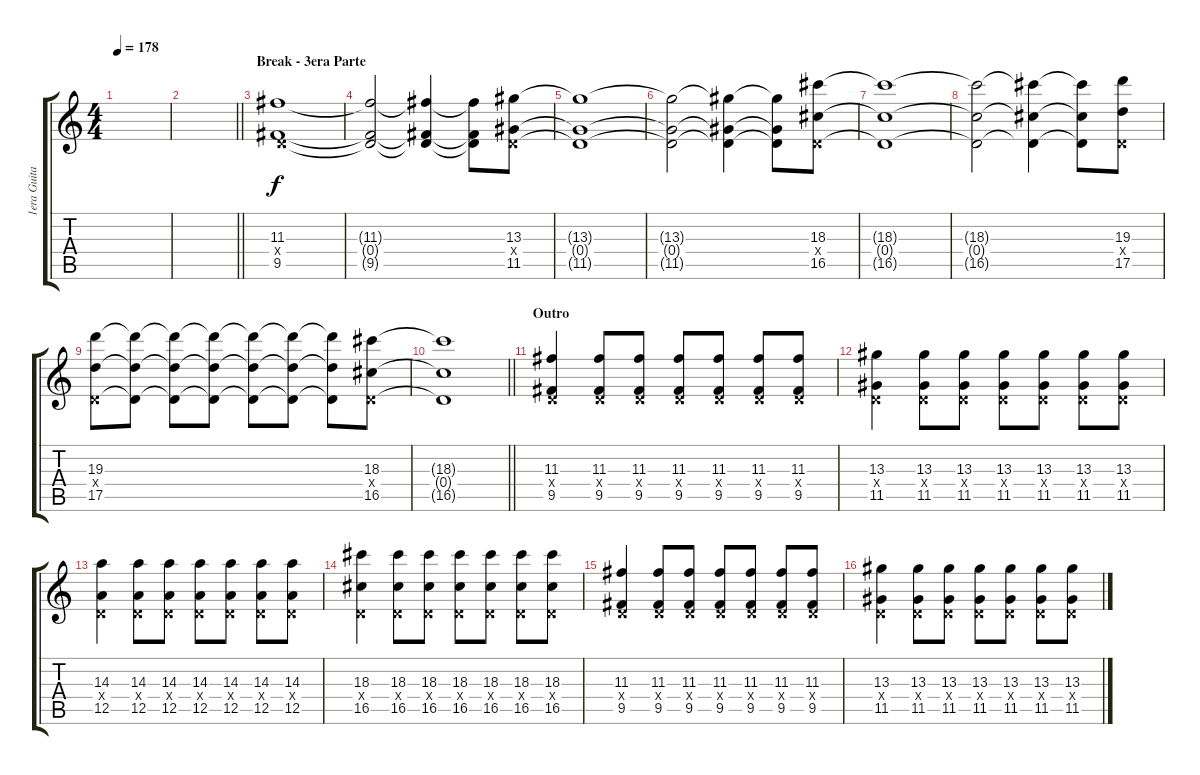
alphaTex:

\track ("1era Guitarra" "1era Guita") {instrument distortionguitar}
\staff {score tabs}
\tuning (E4 B3 G3 D3 A2 E2) {hide}
\ts (4 4)
\tempo 178
\clef g2
\ks c
|
\barLineRight lightlight
|
\section ("" "Break - 3era Parte")
(11.3 0.4{x} 9.5).1{volume 10 balance 4} |
(11.3{t} 0.4{t} 9.5{t}).2 (11.3{t} 0.4{t} 9.5{t}).4 (11.3{t} 0.4{t} 9.5{t}).8 (13.3 0.4{x} 11.5).8 |
(13.3{t} 0.4{t} 11.5{t}).1 |
(13.3{t} 0.4{t} 11.5{t}).2 (13.3{t} 0.4{t} 11.5{t}).4 (13.3{t} 0.4{t} 11.5{t}).8 (18.3 0.4{x} 16.5).8 |
(18.3{t} 0.4{t} 16.5{t}).1 |
(18.3{t} 0.4{t} 16.5{t}).2 (18.3{t} 0.4{t} 16.5{t}).4 (18.3{t} 0.4{t} 16.5{t}).8 (19.3 0.4{x} 17.5).8{volume 13} |
(19.3 0.4{x} 17.5).8 (19.3{t} 0.4{t} 17.5{t}).8 (19.3{t} 0.4{t} 17.5{t}).8 (19.3{t} 0.4{t} 17.5{t}).8 (19.3{t} 0.4{t} 17.5{t}).8 (19.3{t} 0.4{t} 17.5{t}).8 (19.3{t} 0.4{t} 17.5{t}).8 (18.3 0.4{x} 16.5).8 |
\barLineRight lightlight
(18.3{t} 0.4{t} 16.5{t}).1 |
\section ("" "Outro")
(11.3 0.4{x} 9.5).4 (11.3 0.4{x} 9.5).8 (11.3 0.4{x} 9.5).8 (11.3 0.4{x} 9.5).8 (11.3 0.4{x} 9.5).8 (11.3 0.4{x} 9.5).8 (11.3 0.4{x} 9.5).8 |
(13.3 0.4{x} 11.5).4 (13.3 0.4{x} 11.5).8 (13.3 0.4{x} 11.5).8 (13.3 0.4{x} 11.5).8 (13.3 0.4{x} 11.5).8 (13.3 0.4{x} 11.5).8 (13.3 0.4{x} 11.5).8 |
(14.3 0.4{x} 12.5).4 (14.3 0.4{x} 12.5).8 (14.3 0.4{x} 12.5).8 (14.3 0.4{x} 12.5).8 (14.3 0.4{x} 12.5).8 (14.3 0.4{x} 12.5).8 (14.3 0.4{x} 12.5).8 |
(18.3 0.4{x} 16.5).4 (18.3 0.4{x} 16.5).8 (18.3 0.4{x} 16.5).8 (18.3 0.4{x} 16.5).8 (18.3 0.4{x} 16.5).8 (18.3 0.4{x} 16.5).8 (18.3 0.4{x} 16.5).8 |
(11.3 0.4{x} 9.5).4 (11.3 0.4{x} 9.5).8 (11.3 0.4{x} 9.5).8 (11.3 0.4{x} 9.5).8 (11.3 0.4{x} 9.5).8 (11.3 0.4{x} 9.5).8 (11.3 0.4{x} 9.5).8 |
(13.3 0.4{x} 11.5).4 (13.3 0.4{x} 11.5).8 (13.3 0.4{x} 11.5).8 (13.3 0.4{x} 11.5).8 (13.3 0.4{x} 11.5).8 (13.3 0.4{x} 11.5).8 (13.3 0.4{x} 11.5).8
